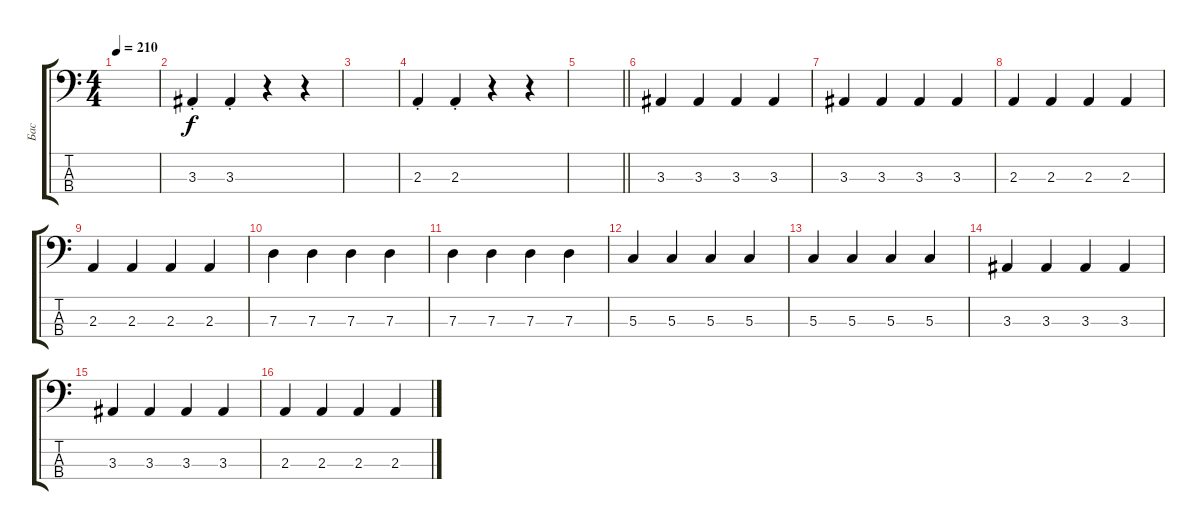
\track ("Бас" "Бас") {instrument electricbasspick}
\staff {score tabs}
\tuning (F2 C2 G1 C1) {hide}
\ts (4 4)
\tempo 210
\clef f4
\ks c
|
3.3{st}.4 3.3{st}.4 r.4 r.4 |
|
2.3{st}.4 2.3{st}.4 r.4 r.4 |
\barLineRight lightlight
|
3.3.4 3.3.4 3.3.4 3.3.4 |
3.3.4 3.3.4 3.3.4 3.3.4 |
2.3.4 2.3.4 2.3.4 2.3.4 |
2.3.4 2.3.4 2.3.4 2.3.4 |
7.3.4 7.3.4 7.3.4 7.3.4 |
7.3.4 7.3.4 7.3.4 7.3.4 |
5.3.4 5.3.4 5.3.4 5.3.4 |
5.3.4 5.3.4 5.3.4 5.3.4 |
3.3.4 3.3.4 3.3.4 3.3.4 |
3.3.4 3.3.4 3.3.4 3.3.4 |
2.3.4 2.3.4 2.3.4 2.3.4
